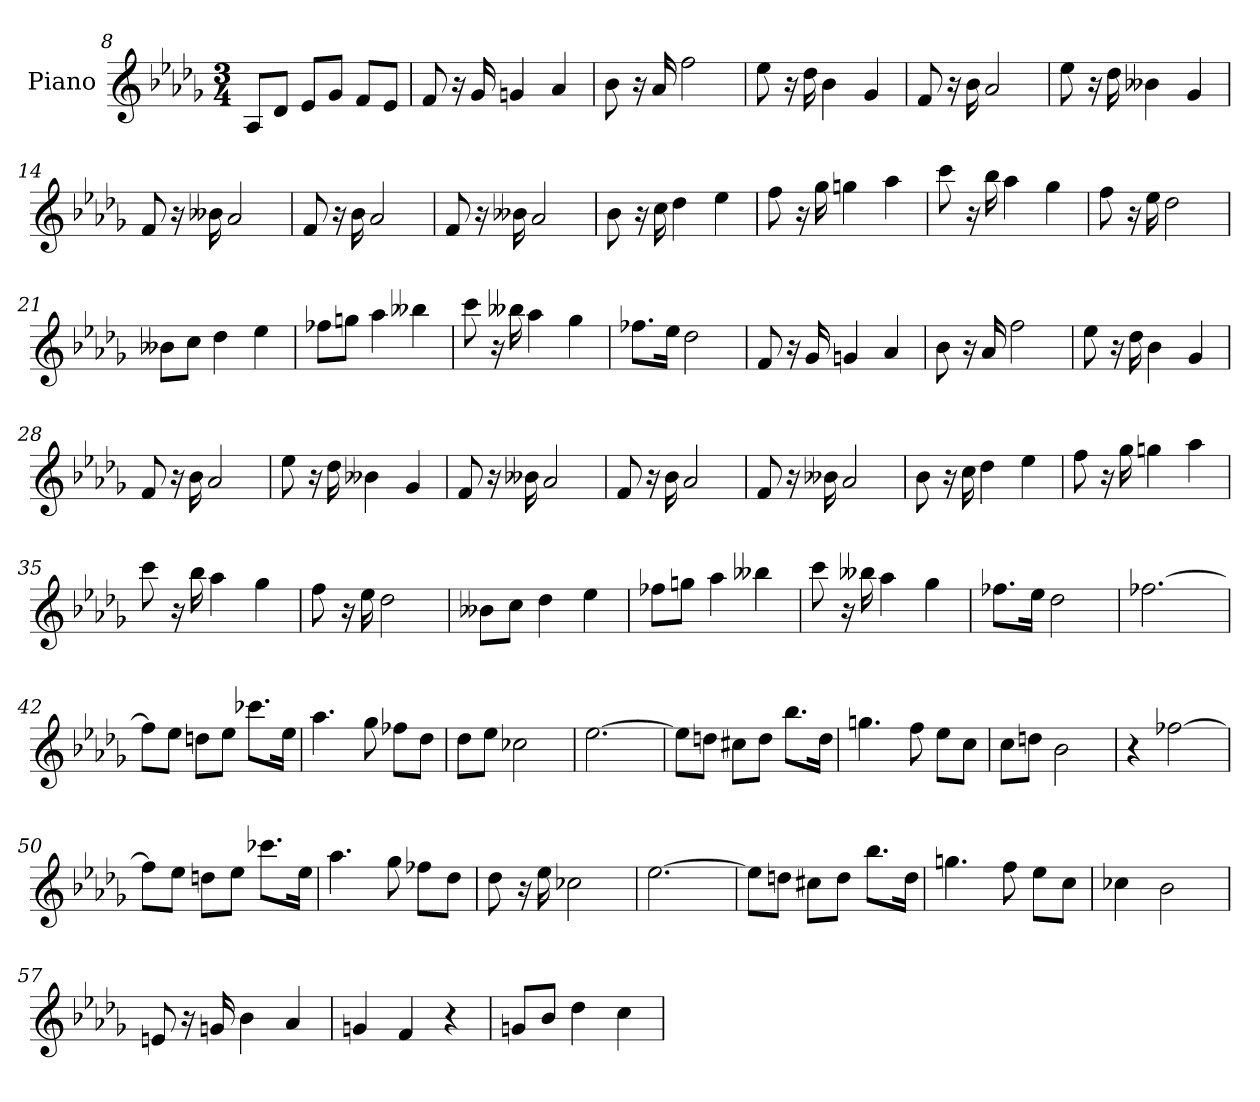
**kern
*part1
*staff1
*I"Piano
*I'Pno
*clefG2
*k[b-e-a-d-g-]
*D-:
*M3/4
*MM120
=8
8A-/L
8d-/J
8e-/L
8g-/J
8f/L
8e-/J
=9
8f
16r
16g-
4gn
4a-
=10
8b-
16r
16a-
2ff
=11
8ee-
16r
16dd-
4b-
4g-
=12
8f
16r
16b-
2a-
=13
8ee-
16r
16dd-
4b--X
4g-
=14
8f
16r
16b--X
2a-
=15
8f
16r
16b-
2a-
=16
8f
16r
16b--X
2a-
=17
8b-
16r
16cc
4dd-
4ee-
=18
8ff
16r
16gg-
4ggn
4aa-
=19
8ccc
16r
16bb-
4aa-
4gg-
=20
8ff
16r
16ee-
2dd-
=21
8b--X\L
8cc\J
4dd-
4ee-
=22
8ff-X\L
8ggn\J
4aa-
4bb--X
=23
8ccc
16r
16bb--X
4aa-
4gg-
=24
8.ff-X\L
16ee-\Jk
2dd-
=25
8f
16r
16g-
4gn
4a-
=26
8b-
16r
16a-
2ff
=27
8ee-
16r
16dd-
4b-
4g-
=28
8f
16r
16b-
2a-
=29
8ee-
16r
16dd-
4b--X
4g-
=30
8f
16r
16b--X
2a-
=31
8f
16r
16b-
2a-
=32
8f
16r
16b--X
2a-
=33
8b-
16r
16cc
4dd-
4ee-
=34
8ff
16r
16gg-
4ggn
4aa-
=35
8ccc
16r
16bb-
4aa-
4gg-
=36
8ff
16r
16ee-
2dd-
=37
8b--X\L
8cc\J
4dd-
4ee-
=38
8ff-X\L
8ggn\J
4aa-
4bb--X
=39
8ccc
16r
16bb--X
4aa-
4gg-
=40
8.ff-X\L
16ee-\Jk
2dd-
=41
[2.ff-X
=42
8ff-\L]
8ee-\J
8ddn\L
8ee-\J
8.ccc-X\L
16ee-\Jk
=43
4.aa-
8gg-
8ff-X\L
8dd-\J
=44
8dd-\L
8ee-\J
2cc-X
=45
[2.ee-
=46
8ee-\L]
8ddn\J
8cc#X\L
8dd\J
8.bb-\L
16dd\Jk
=47
4.ggn
8ff
8ee-\L
8cc\J
=48
8cc\L
8ddn\J
2b-
=49
4r
[2ff-X
=50
8ff-\L]
8ee-\J
8ddn\L
8ee-\J
8.ccc-X\L
16ee-\Jk
=51
4.aa-
8gg-
8ff-X\L
8dd-\J
=52
8dd-
16r
16ee-
2cc-X
=53
[2.ee-
=54
8ee-\L]
8ddn\J
8cc#X\L
8dd\J
8.bb-\L
16dd\Jk
=55
4.ggn
8ff
8ee-\L
8cc\J
=56
4cc-X
2b-
=57
8en
16r
16gn
4b-
4a-
=58
4gn
4f
4r
=59
8gn/L
8b-/J
4dd-
4cc
=
*-
